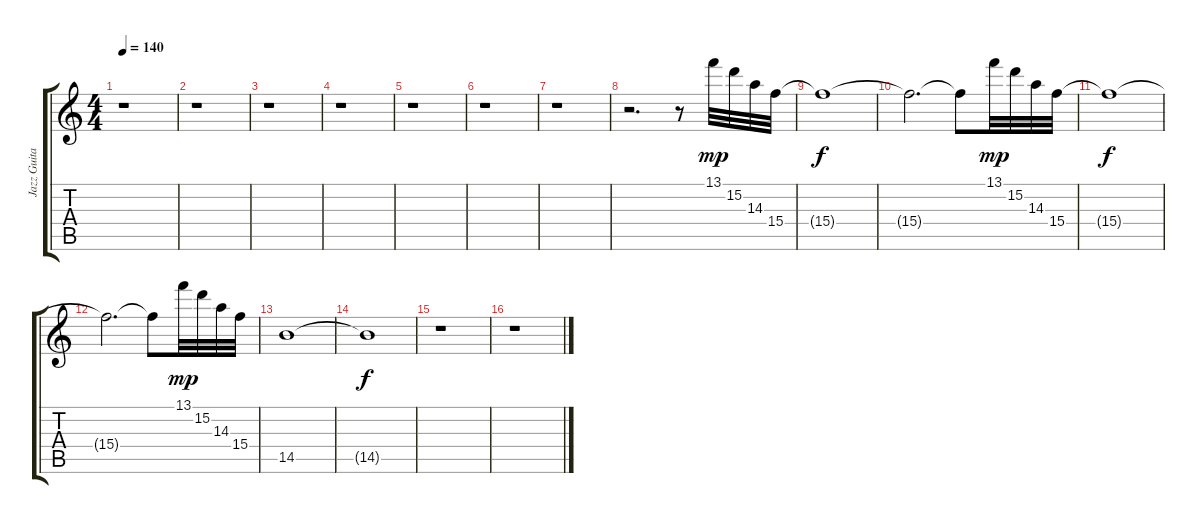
\track ("Jazz Guitars 2" "Jazz Guita") {instrument electricguitarjazz}
\staff {score tabs}
\tuning (E4 B3 G3 D3 A2 D2) {hide}
\ts (4 4)
\tempo 140
\clef g2
\ks c
r.1{dy mp} |
r.1 |
r.1 |
r.1 |
r.1 |
r.1 |
r.1 |
r.2{d} r.8 13.1.32 15.2.32 14.3.32 15.4.32 |
15.4{t}.1{dy f} |
15.4{t}.2{d} 15.4{t}.8 13.1.32{dy mp} 15.2.32 14.3.32 15.4.32 |
15.4{t}.1{dy f} |
15.4{t}.2{d} 15.4{t}.8 13.1.32{dy mp} 15.2.32 14.3.32 15.4.32 |
14.5.1 |
14.5{t}.1{dy f} |
r.1 |
r.1
